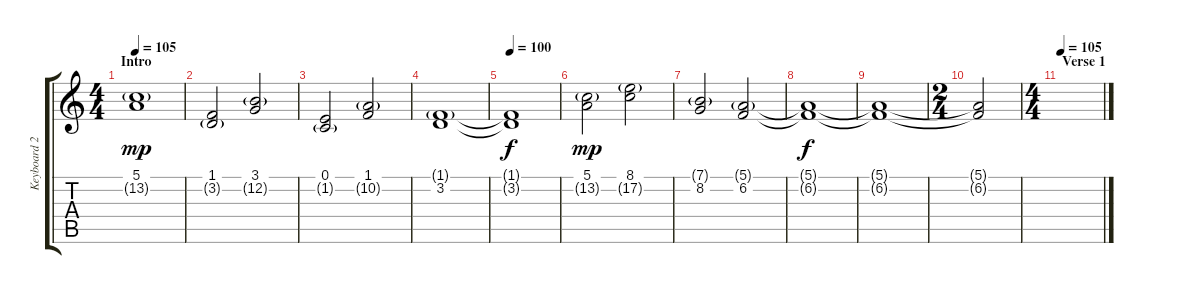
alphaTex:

\track ("Keyboard 2" "Keyboard 2") {instrument synthstrings1}
\staff {score tabs}
\tuning (E4 B3 G3 D3 A2 E2) {hide}
\ts (4 4)
\section ("" "Intro")
\tempo 105
\clef g2
\ks c
(5.1 13.2{g}).1{dy mp instrument synthstrings1} |
(1.1 3.2{g}).2 (3.1 12.2{g}).2 |
(0.1 1.2{g}).2 (1.1 10.2{g}).2 |
(1.1{g} 3.2).1 |
\tempo 100
(1.1{t} 3.2{t}).1{dy f} |
(5.1 13.2{g}).2{dy mp} (8.1 17.2{g}).2 |
(7.1{g} 8.2).2 (5.1{g} 6.2).2{volume 0} |
(5.1{t} 6.2{t}).1{dy f} |
(5.1{t} 6.2{t}).1 |
\ts (2 4)
(5.1{t} 6.2{t}).2 |
\ts (4 4)
\section ("" "Verse 1")
\tempo 105
